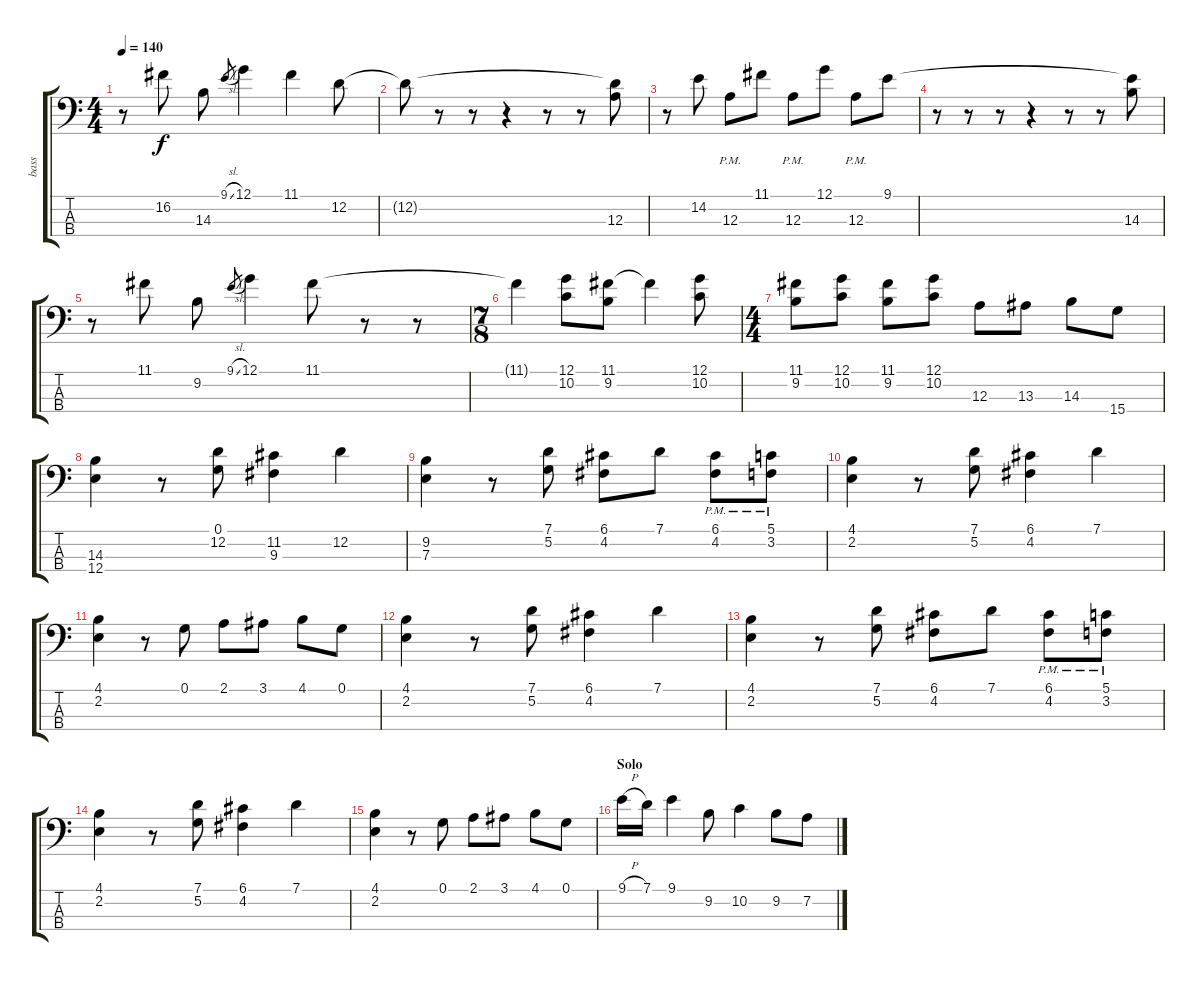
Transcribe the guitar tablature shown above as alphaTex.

\track ("bass" "bass") {instrument electricbassfinger}
\staff {score tabs}
\tuning (G2 D2 A1 E1) {hide}
\ts (4 4)
\tempo 140
\clef f4
\ks c
r.8{dy f} 16.2.8 14.3.8 9.1{sl}.8{gr} 12.1.4 11.1.4 12.2.8 |
12.2{t}.8 r.8 r.8 r.4 r.8 r.8 (12.2{t} 12.3).8 |
r.8 14.2.8 12.3{pm}.8 11.1.8 12.3{pm}.8 12.1.8 12.3{pm}.8 9.1.8 |
r.8 r.8 r.8 r.4 r.8 r.8 (9.1{t} 14.3).8 |
r.8 11.1.8 9.2.8 9.1{sl}.8{gr} 12.1.4 11.1.8 r.8 r.8 |
\ts (7 8)
11.1{t}.4 (12.1 10.2).8 (11.1 9.2).8 11.1{t}.4 (12.1 10.2).8 |
\ts (4 4)
(11.1 9.2).8 (12.1 10.2).8 (11.1 9.2).8 (12.1 10.2).8 12.3.8 13.3.8 14.3.8 15.4.8 |
(14.3 12.4).4 r.8 (0.1 12.2).8 (11.2 9.3).4 12.2.4 |
(9.2 7.3).4 r.8 (7.1 5.2).8 (6.1 4.2).8 7.1.8 (6.1 4.2{pm}).8 (5.1 3.2{pm}).8 |
(4.1 2.2).4 r.8 (7.1 5.2).8 (6.1 4.2).4 7.1.4 |
(4.1 2.2).4 r.8 0.1.8 2.1.8 3.1.8 4.1.8 0.1.8 |
(4.1 2.2).4 r.8 (7.1 5.2).8 (6.1 4.2).4 7.1.4 |
(4.1 2.2).4 r.8 (7.1 5.2).8 (6.1 4.2).8 7.1.8 (6.1 4.2{pm}).8 (5.1 3.2{pm}).8 |
(4.1 2.2).4 r.8 (7.1 5.2).8 (6.1 4.2).4 7.1.4 |
(4.1 2.2).4 r.8 0.1.8 2.1.8 3.1.8 4.1.8 0.1.8 |
\section ("" "Solo")
9.1{h}.16 7.1.16 9.1.4 9.2.8 10.2.4 9.2.8 7.2.8
